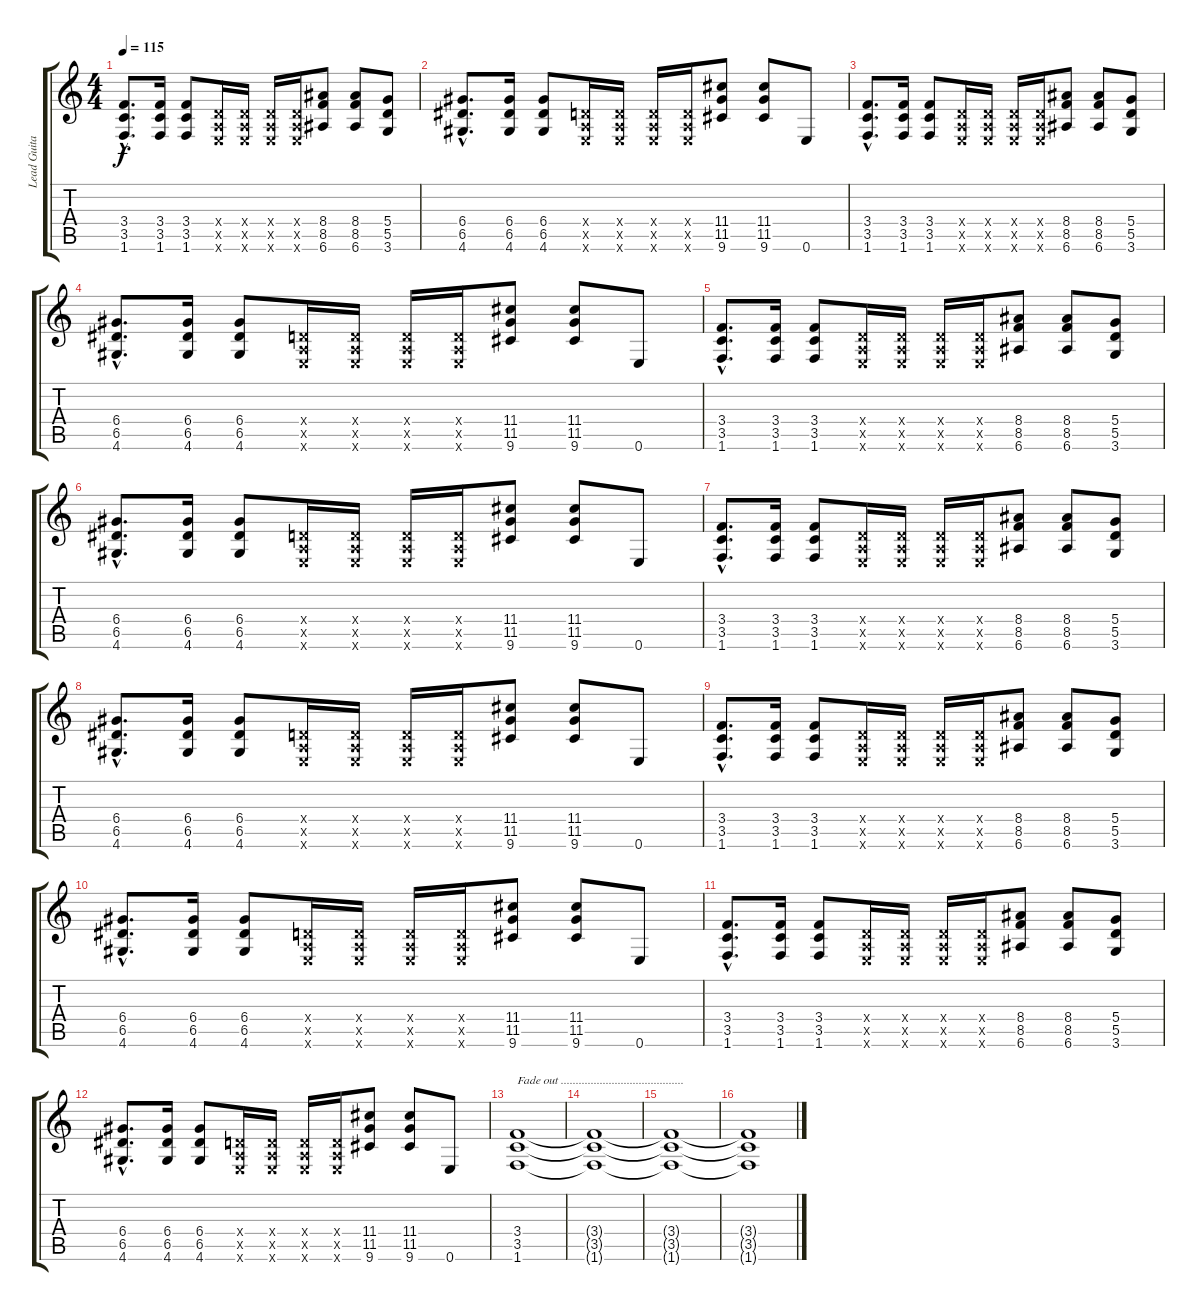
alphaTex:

\track ("Lead Guitar" "Lead Guita") {instrument distortionguitar}
\staff {score tabs}
\tuning (E4 B3 G3 D3 A2 E2) {hide}
\ts (4 4)
\tempo 115
\clef g2
\ks c
(3.4{hac} 3.5{hac} 1.6{hac}).8{d dy f} (3.4 3.5 1.6).16 (3.4 3.5 1.6).8 (0.4{x} 0.5{x} 0.6{x}).16 (0.4{x} 0.5{x} 0.6{x}).16 (0.4{x} 0.5{x} 0.6{x}).16 (0.4{x} 0.5{x} 0.6{x}).16 (8.4 8.5 6.6).8 (8.4 8.5 6.6).8 (5.4 5.5 3.6).8 |
(6.4{hac} 6.5{hac} 4.6{hac}).8{d} (6.4 6.5 4.6).16 (6.4 6.5 4.6).8 (0.4{x} 0.5{x} 0.6{x}).16 (0.4{x} 0.5{x} 0.6{x}).16 (0.4{x} 0.5{x} 0.6{x}).16 (0.4{x} 0.5{x} 0.6{x}).16 (11.4 11.5 9.6).8 (11.4 11.5 9.6).8 0.6.8 |
(3.4{hac} 3.5{hac} 1.6{hac}).8{d} (3.4 3.5 1.6).16 (3.4 3.5 1.6).8 (0.4{x} 0.5{x} 0.6{x}).16 (0.4{x} 0.5{x} 0.6{x}).16 (0.4{x} 0.5{x} 0.6{x}).16 (0.4{x} 0.5{x} 0.6{x}).16 (8.4 8.5 6.6).8 (8.4 8.5 6.6).8 (5.4 5.5 3.6).8 |
(6.4{hac} 6.5{hac} 4.6{hac}).8{d} (6.4 6.5 4.6).16 (6.4 6.5 4.6).8 (0.4{x} 0.5{x} 0.6{x}).16 (0.4{x} 0.5{x} 0.6{x}).16 (0.4{x} 0.5{x} 0.6{x}).16 (0.4{x} 0.5{x} 0.6{x}).16 (11.4 11.5 9.6).8 (11.4 11.5 9.6).8 0.6.8 |
(3.4{hac} 3.5{hac} 1.6{hac}).8{d} (3.4 3.5 1.6).16 (3.4 3.5 1.6).8 (0.4{x} 0.5{x} 0.6{x}).16 (0.4{x} 0.5{x} 0.6{x}).16 (0.4{x} 0.5{x} 0.6{x}).16 (0.4{x} 0.5{x} 0.6{x}).16 (8.4 8.5 6.6).8 (8.4 8.5 6.6).8 (5.4 5.5 3.6).8 |
(6.4{hac} 6.5{hac} 4.6{hac}).8{d} (6.4 6.5 4.6).16 (6.4 6.5 4.6).8 (0.4{x} 0.5{x} 0.6{x}).16 (0.4{x} 0.5{x} 0.6{x}).16 (0.4{x} 0.5{x} 0.6{x}).16 (0.4{x} 0.5{x} 0.6{x}).16 (11.4 11.5 9.6).8 (11.4 11.5 9.6).8 0.6.8 |
(3.4{hac} 3.5{hac} 1.6{hac}).8{d} (3.4 3.5 1.6).16 (3.4 3.5 1.6).8 (0.4{x} 0.5{x} 0.6{x}).16 (0.4{x} 0.5{x} 0.6{x}).16 (0.4{x} 0.5{x} 0.6{x}).16 (0.4{x} 0.5{x} 0.6{x}).16 (8.4 8.5 6.6).8 (8.4 8.5 6.6).8 (5.4 5.5 3.6).8 |
(6.4{hac} 6.5{hac} 4.6{hac}).8{d} (6.4 6.5 4.6).16 (6.4 6.5 4.6).8 (0.4{x} 0.5{x} 0.6{x}).16 (0.4{x} 0.5{x} 0.6{x}).16 (0.4{x} 0.5{x} 0.6{x}).16 (0.4{x} 0.5{x} 0.6{x}).16 (11.4 11.5 9.6).8 (11.4 11.5 9.6).8 0.6.8 |
(3.4{hac} 3.5{hac} 1.6{hac}).8{d} (3.4 3.5 1.6).16 (3.4 3.5 1.6).8 (0.4{x} 0.5{x} 0.6{x}).16 (0.4{x} 0.5{x} 0.6{x}).16 (0.4{x} 0.5{x} 0.6{x}).16 (0.4{x} 0.5{x} 0.6{x}).16 (8.4 8.5 6.6).8 (8.4 8.5 6.6).8 (5.4 5.5 3.6).8 |
(6.4{hac} 6.5{hac} 4.6{hac}).8{d} (6.4 6.5 4.6).16 (6.4 6.5 4.6).8 (0.4{x} 0.5{x} 0.6{x}).16 (0.4{x} 0.5{x} 0.6{x}).16 (0.4{x} 0.5{x} 0.6{x}).16 (0.4{x} 0.5{x} 0.6{x}).16 (11.4 11.5 9.6).8 (11.4 11.5 9.6).8 0.6.8 |
(3.4{hac} 3.5{hac} 1.6{hac}).8{d} (3.4 3.5 1.6).16 (3.4 3.5 1.6).8 (0.4{x} 0.5{x} 0.6{x}).16 (0.4{x} 0.5{x} 0.6{x}).16 (0.4{x} 0.5{x} 0.6{x}).16 (0.4{x} 0.5{x} 0.6{x}).16 (8.4 8.5 6.6).8 (8.4 8.5 6.6).8 (5.4 5.5 3.6).8 |
(6.4{hac} 6.5{hac} 4.6{hac}).8{d} (6.4 6.5 4.6).16 (6.4 6.5 4.6).8 (0.4{x} 0.5{x} 0.6{x}).16 (0.4{x} 0.5{x} 0.6{x}).16 (0.4{x} 0.5{x} 0.6{x}).16 (0.4{x} 0.5{x} 0.6{x}).16 (11.4 11.5 9.6).8 (11.4 11.5 9.6).8 0.6.8 |
(3.4 3.5 1.6).1{txt "Fade out ........................................." volume 0} |
(3.4{t} 3.5{t} 1.6{t}).1 |
(3.4{t} 3.5{t} 1.6{t}).1 |
(3.4{t} 3.5{t} 1.6{t}).1
